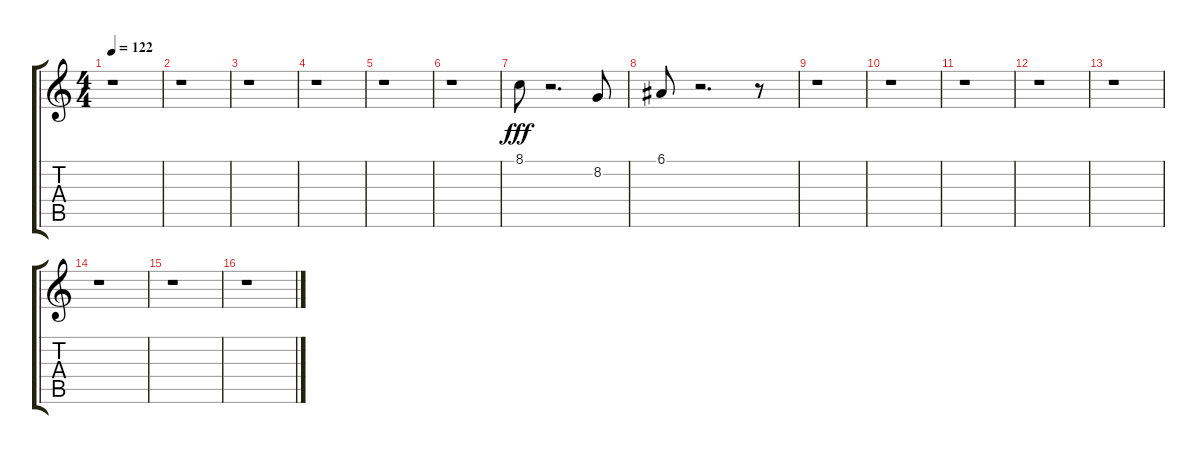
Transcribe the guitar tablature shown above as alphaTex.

\track "" {instrument orchestrahit}
\staff {score tabs}
\tuning (E4 B3 G3 D3 A2 E2) {hide}
\ts (4 4)
\tempo 122
\clef g2
\ks c
r.1{dy fff} |
r.1 |
r.1 |
r.1 |
r.1 |
r.1 |
8.1.8 r.2{d} 8.2.8 |
6.1.8 r.2{d} r.8 |
r.1 |
r.1 |
r.1 |
r.1 |
r.1 |
r.1 |
r.1 |
r.1
